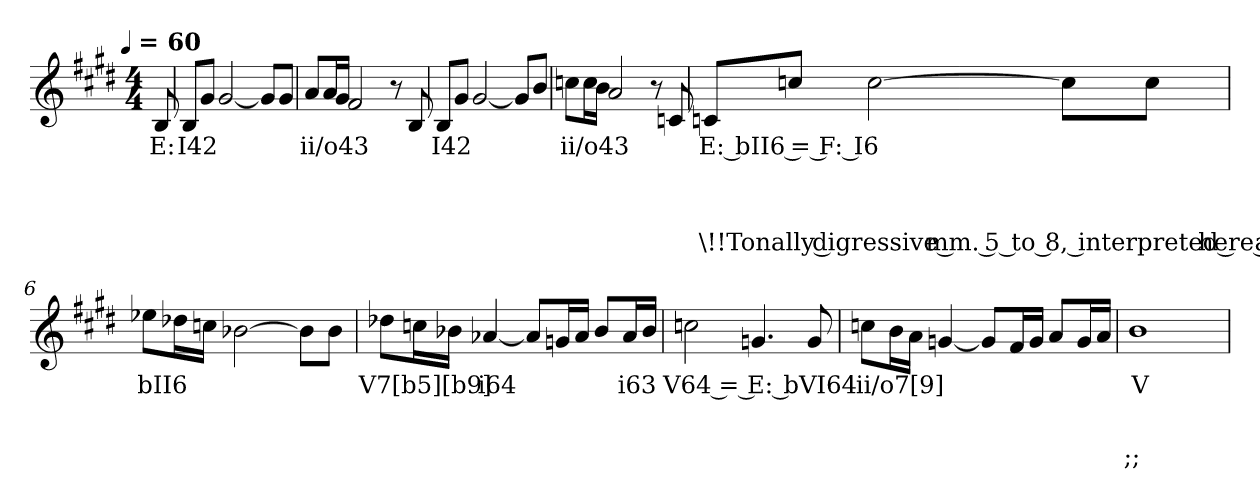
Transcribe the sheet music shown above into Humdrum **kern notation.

**kern	**text	**text	**text	**text	**text
*part1	*part1	*part1	*part1	*part1	*part1
*staff1	*staff1	*staff1	*staff1	*staff1	*staff1
*clefG2	*	*	*	*	*
*k[f#c#g#d#]	*	*	*	*	*
*E:	*	*	*	*	*
!!LO:TX:omd:t=[quarter] = 60
*M4/4	*	*	*	*	*
*MM60	*	*	*	*	*
=	=	=	=	=	=
8B	E:	.	.	.	.
=1	=1	=1	=1	=1	=1
8BL	I42	.	.	.	.
8g#J	.	.	.	.	.
[2g#	.	.	.	.	.
8g#L]	.	.	.	.	.
8g#J	.	.	.	.	.
=2	=2	=2	=2	=2	=2
8aL	ii/o43	.	.	.	.
16aL	.	.	.	.	.
16g#JJ	.	.	.	.	.
2f#	.	.	.	.	.
8r	.	.	.	.	.
8B	.	.	.	.	.
=3	=3	=3	=3	=3	=3
8BL	I42	.	.	.	.
8g#J	.	.	.	.	.
[2g#	.	.	.	.	.
8g#L]	.	.	.	.	.
8bJ	.	.	.	.	.
=4	=4	=4	=4	=4	=4
8ccnL	ii/o43	.	.	.	.
16ccL	.	.	.	.	.
16bJJ	.	.	.	.	.
2a	.	.	.	.	.
8r	.	.	.	.	.
8cn	.	.	.	.	.
=5	=5	=5	=5	=5	=5
8cnL	E: bII6 = F: I6	.	.	.	\!!Tonally digressive mm. 5 to 8, interpreted here as tonicization of bII/E
8ccnJ	.	.	.	.	.
[2cc	.	.	.	.	.
8ccL]	.	.	.	.	.
8ccJ	.	.	.	.	.
=6	=6	=6	=6	=6	=6
8ee-XL	bII6	.	.	.	.
16dd-XL	.	.	.	.	.
16ccnJJ	.	.	.	.	.
[2b-X	.	.	.	.	.
8b-L]	.	.	.	.	.
8b-J	.	.	.	.	.
=7	=7	=7	=7	=7	=7
8dd-XL	V7[b5][b9]	.	.	.	.
16ccnL	.	.	.	.	.
16b-XJJ	.	.	.	.	.
[4a-X	i64	.	.	.	.
8a-L]	.	.	.	.	.
16gnL	.	.	.	.	.
16a-JJ	.	.	.	.	.
8b-L	.	.	.	.	.
16a-L	i63	.	.	.	.
16b-JJ	.	.	.	.	.
=8	=8	=8	=8	=8	=8
2ccn	V64 = E: bVI64	.	.	.	.
4.gn	.	.	.	.	.
8g	.	.	.	.	.
=9	=9	=9	=9	=9	=9
8ccnL	ii/o7[9]	.	.	.	.
16bL	.	.	.	.	.
16aJJ	.	.	.	.	.
[4gn	.	.	.	.	.
8gL]	.	.	.	.	.
16f#L	.	.	.	.	.
16gJJ	.	.	.	.	.
8aL	.	.	.	.	.
16gL	.	.	.	.	.
16aJJ	.	.	.	.	.
=10	=10	=10	=10	=10	=10
1b	V	.	.	;;	.
=	=	=	=	=	=
*-	*-	*-	*-	*-	*-
